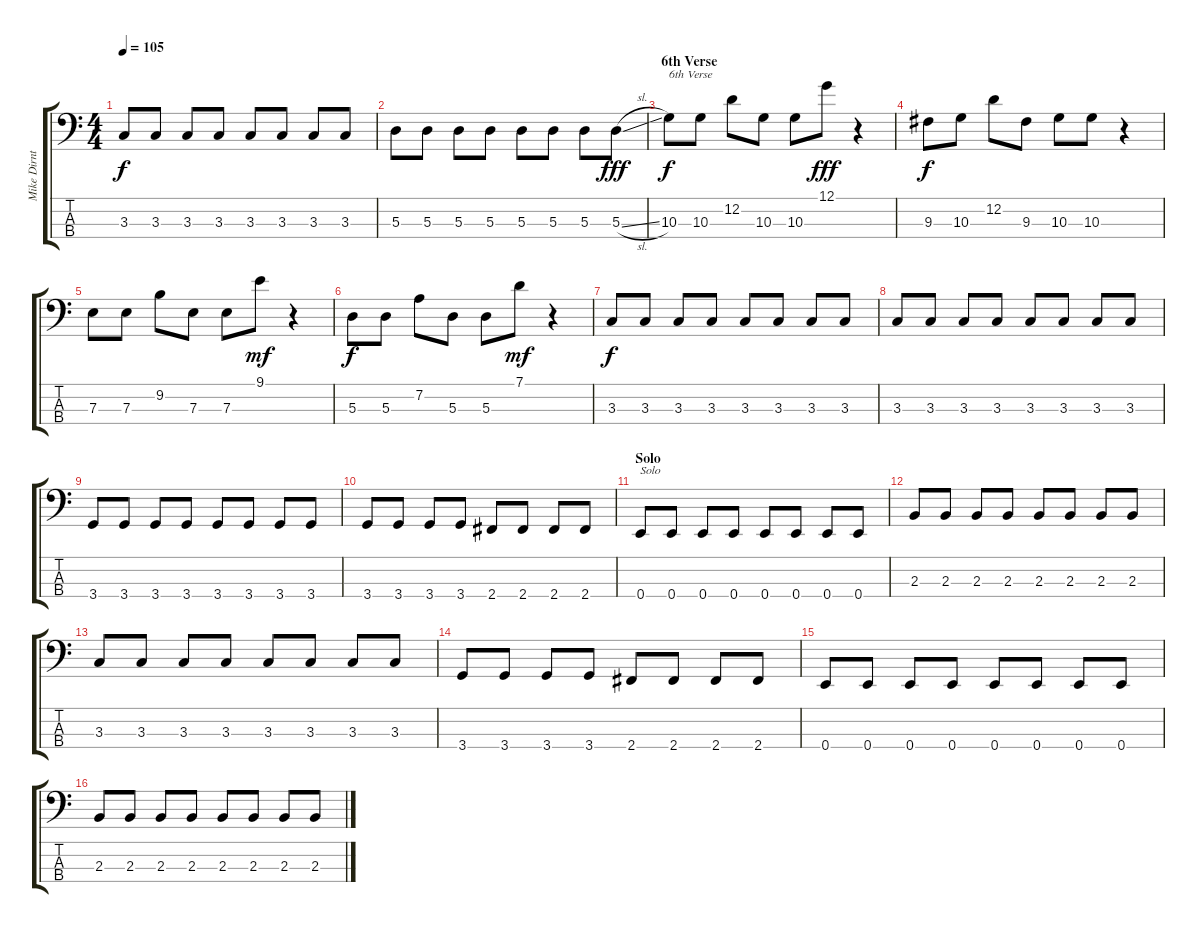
\track ("Mike Dirnt" "Mike Dirnt") {instrument electricbasspick}
\staff {score tabs}
\tuning (G2 D2 A1 E1) {hide}
\ts (4 4)
\tempo 105
\clef f4
\ks c
3.3.8{dy f} 3.3.8 3.3.8 3.3.8 3.3.8 3.3.8 3.3.8 3.3.8 |
5.3.8 5.3.8 5.3.8 5.3.8 5.3.8 5.3.8 5.3.8 5.3{sl}.8{dy fff} |
\section ("" "6th Verse")
10.3.8{txt "6th Verse" dy f} 10.3.8 12.2.8 10.3.8 10.3.8 12.1.8{dy fff} r.4 |
9.3.8{dy f} 10.3.8 12.2.8 9.3.8 10.3.8 10.3.8 r.4 |
7.3.8 7.3.8 9.2.8 7.3.8 7.3.8 9.1.8{dy mf} r.4 |
5.3.8{dy f} 5.3.8 7.2.8 5.3.8 5.3.8 7.1.8{dy mf} r.4 |
3.3.8{dy f} 3.3.8 3.3.8 3.3.8 3.3.8 3.3.8 3.3.8 3.3.8 |
3.3.8 3.3.8 3.3.8 3.3.8 3.3.8 3.3.8 3.3.8 3.3.8 |
3.4.8 3.4.8 3.4.8 3.4.8 3.4.8 3.4.8 3.4.8 3.4.8 |
3.4.8 3.4.8 3.4.8 3.4.8 2.4.8 2.4.8 2.4.8 2.4.8 |
\section ("" "Solo")
0.4.8{txt "Solo"} 0.4.8 0.4.8 0.4.8 0.4.8 0.4.8 0.4.8 0.4.8 |
2.3.8 2.3.8 2.3.8 2.3.8 2.3.8 2.3.8 2.3.8 2.3.8 |
3.3.8 3.3.8 3.3.8 3.3.8 3.3.8 3.3.8 3.3.8 3.3.8 |
3.4.8 3.4.8 3.4.8 3.4.8 2.4.8 2.4.8 2.4.8 2.4.8 |
0.4.8 0.4.8 0.4.8 0.4.8 0.4.8 0.4.8 0.4.8 0.4.8 |
2.3.8 2.3.8 2.3.8 2.3.8 2.3.8 2.3.8 2.3.8 2.3.8
